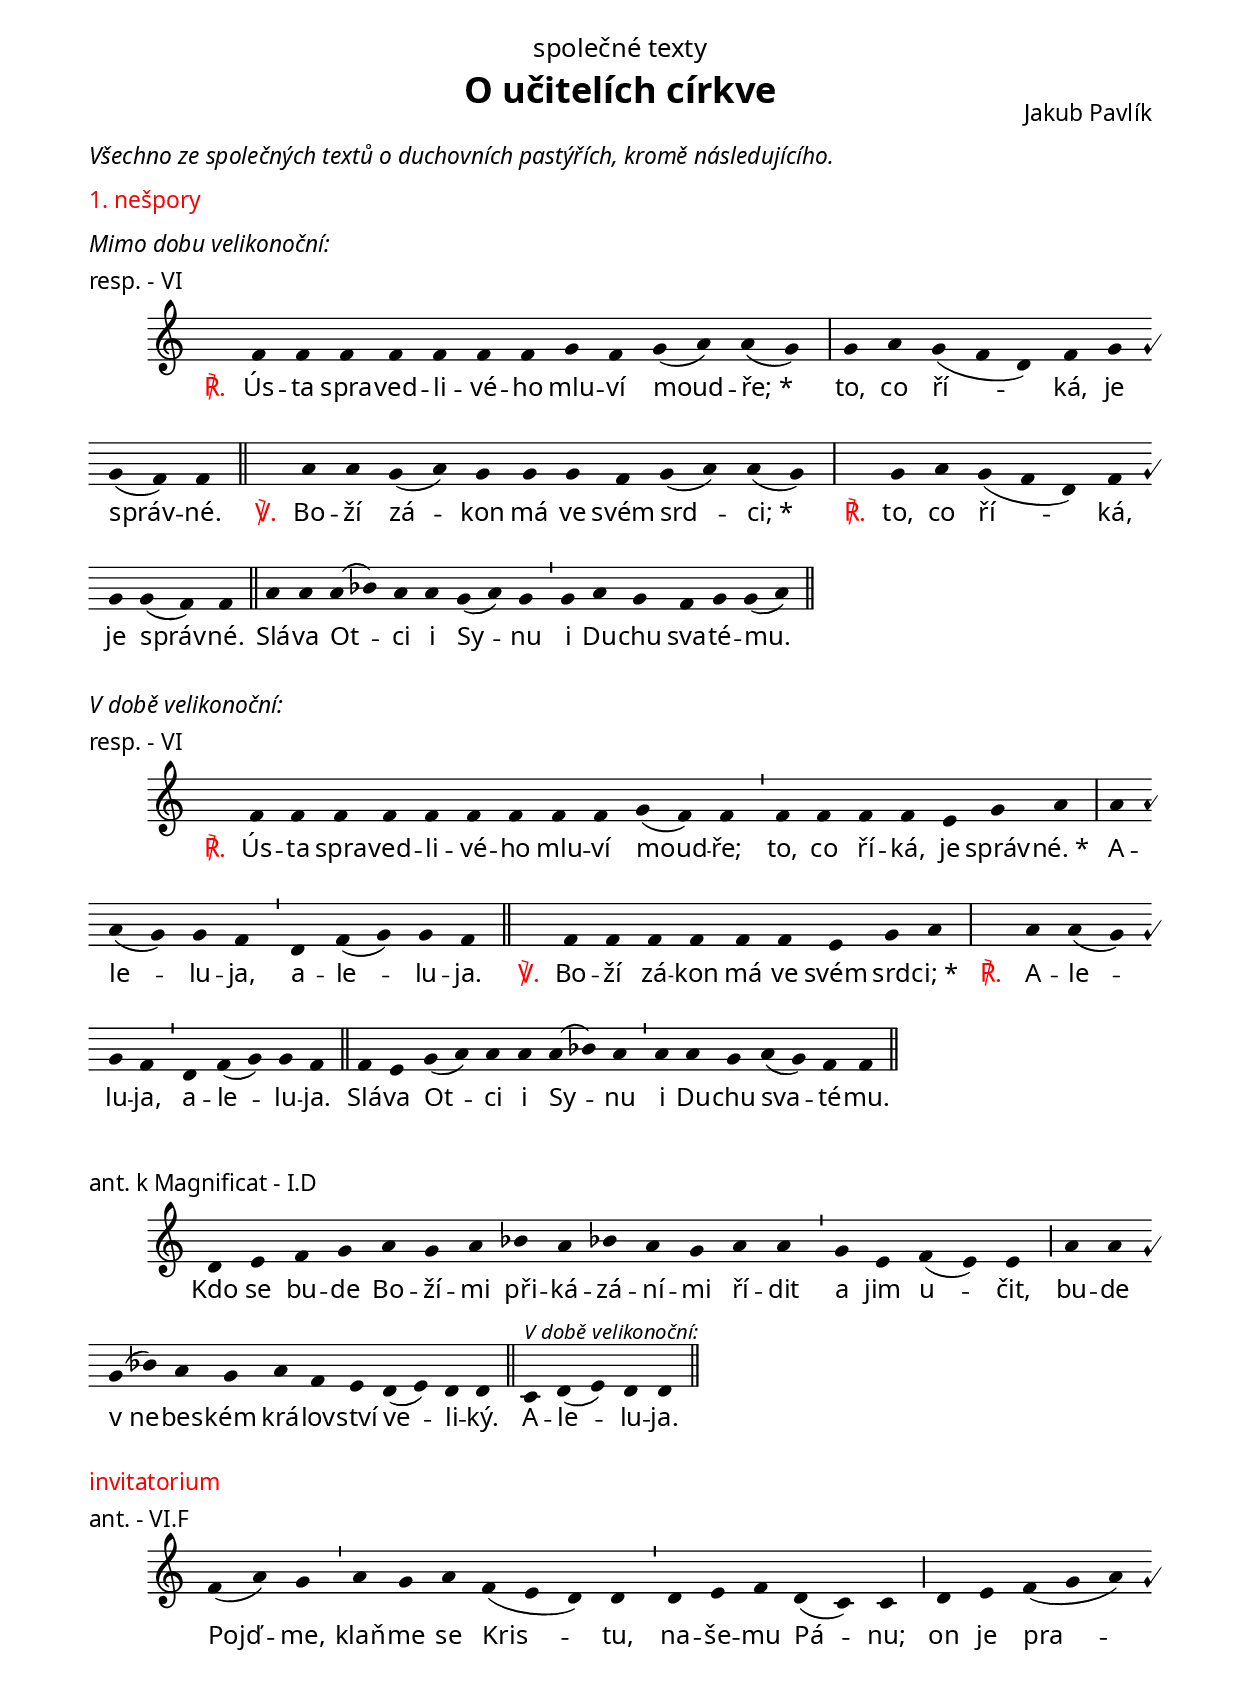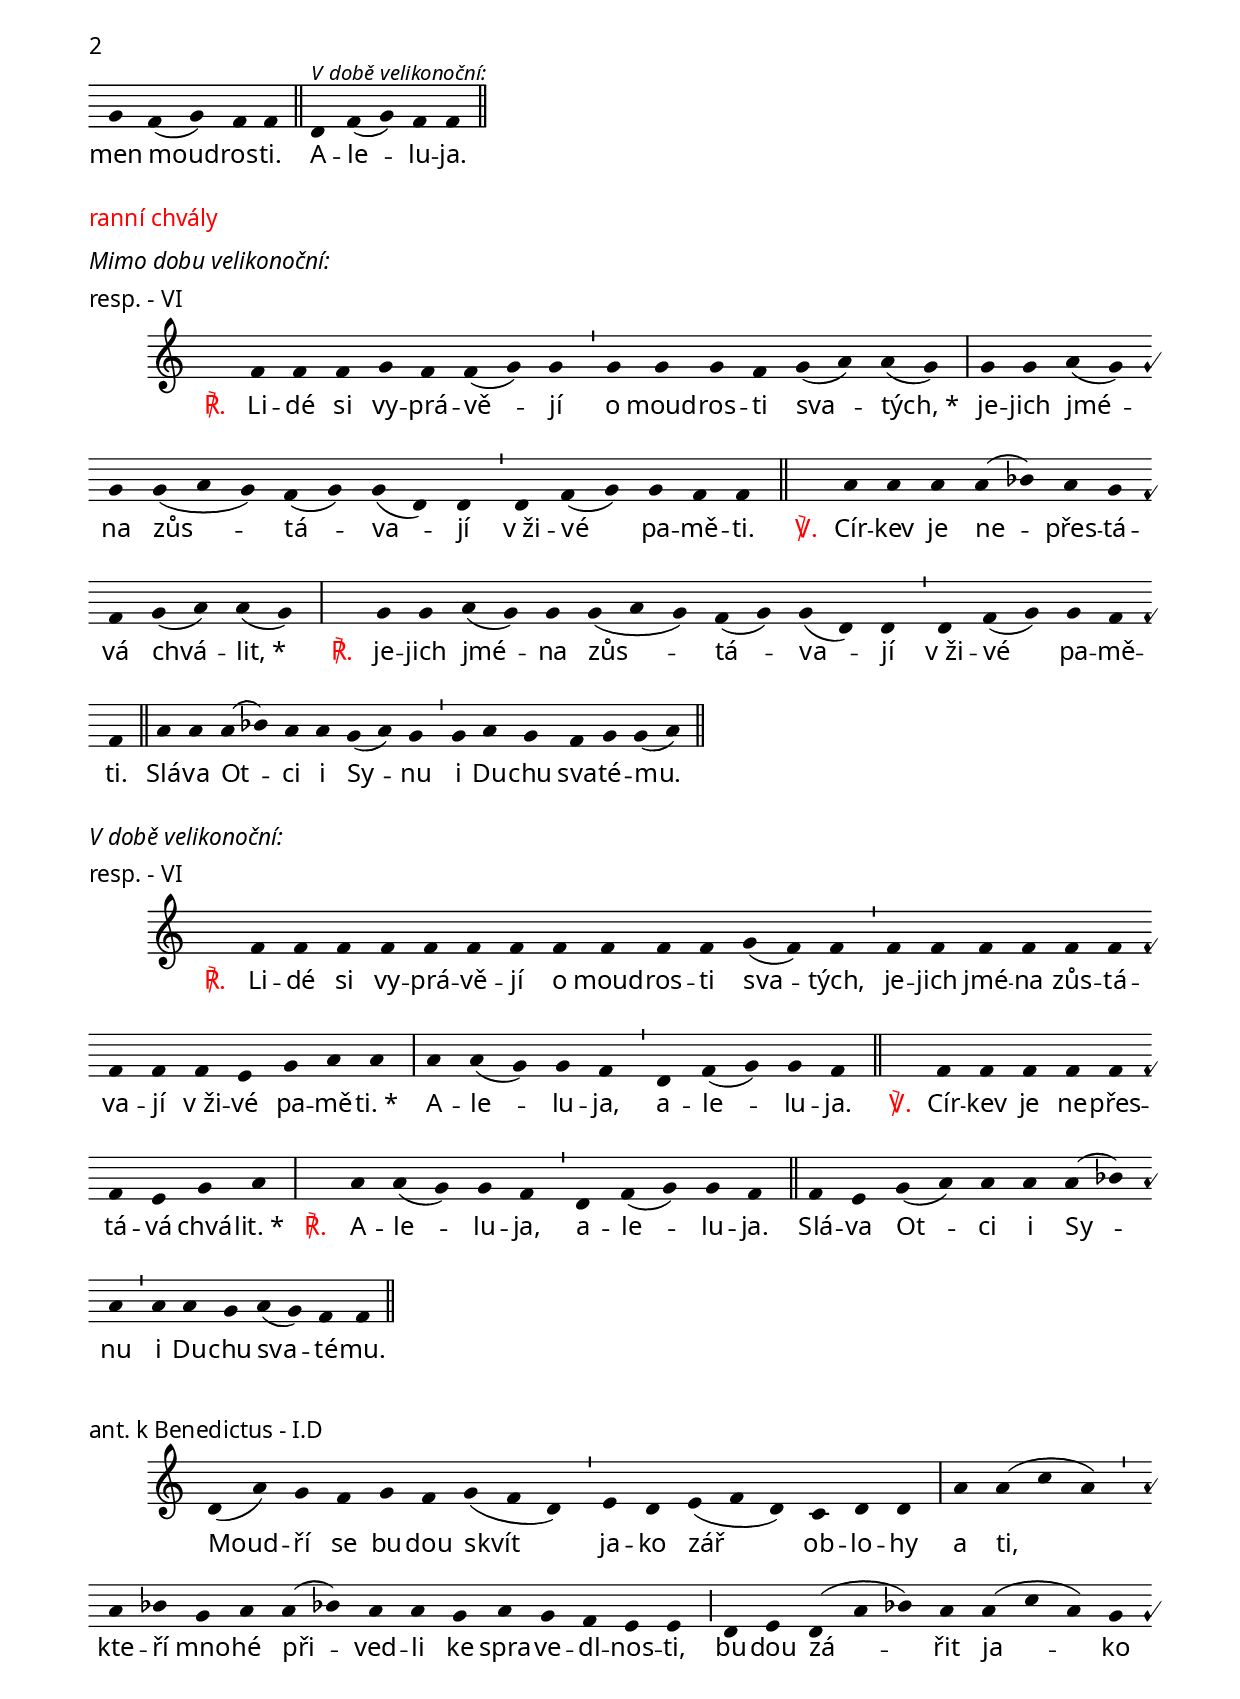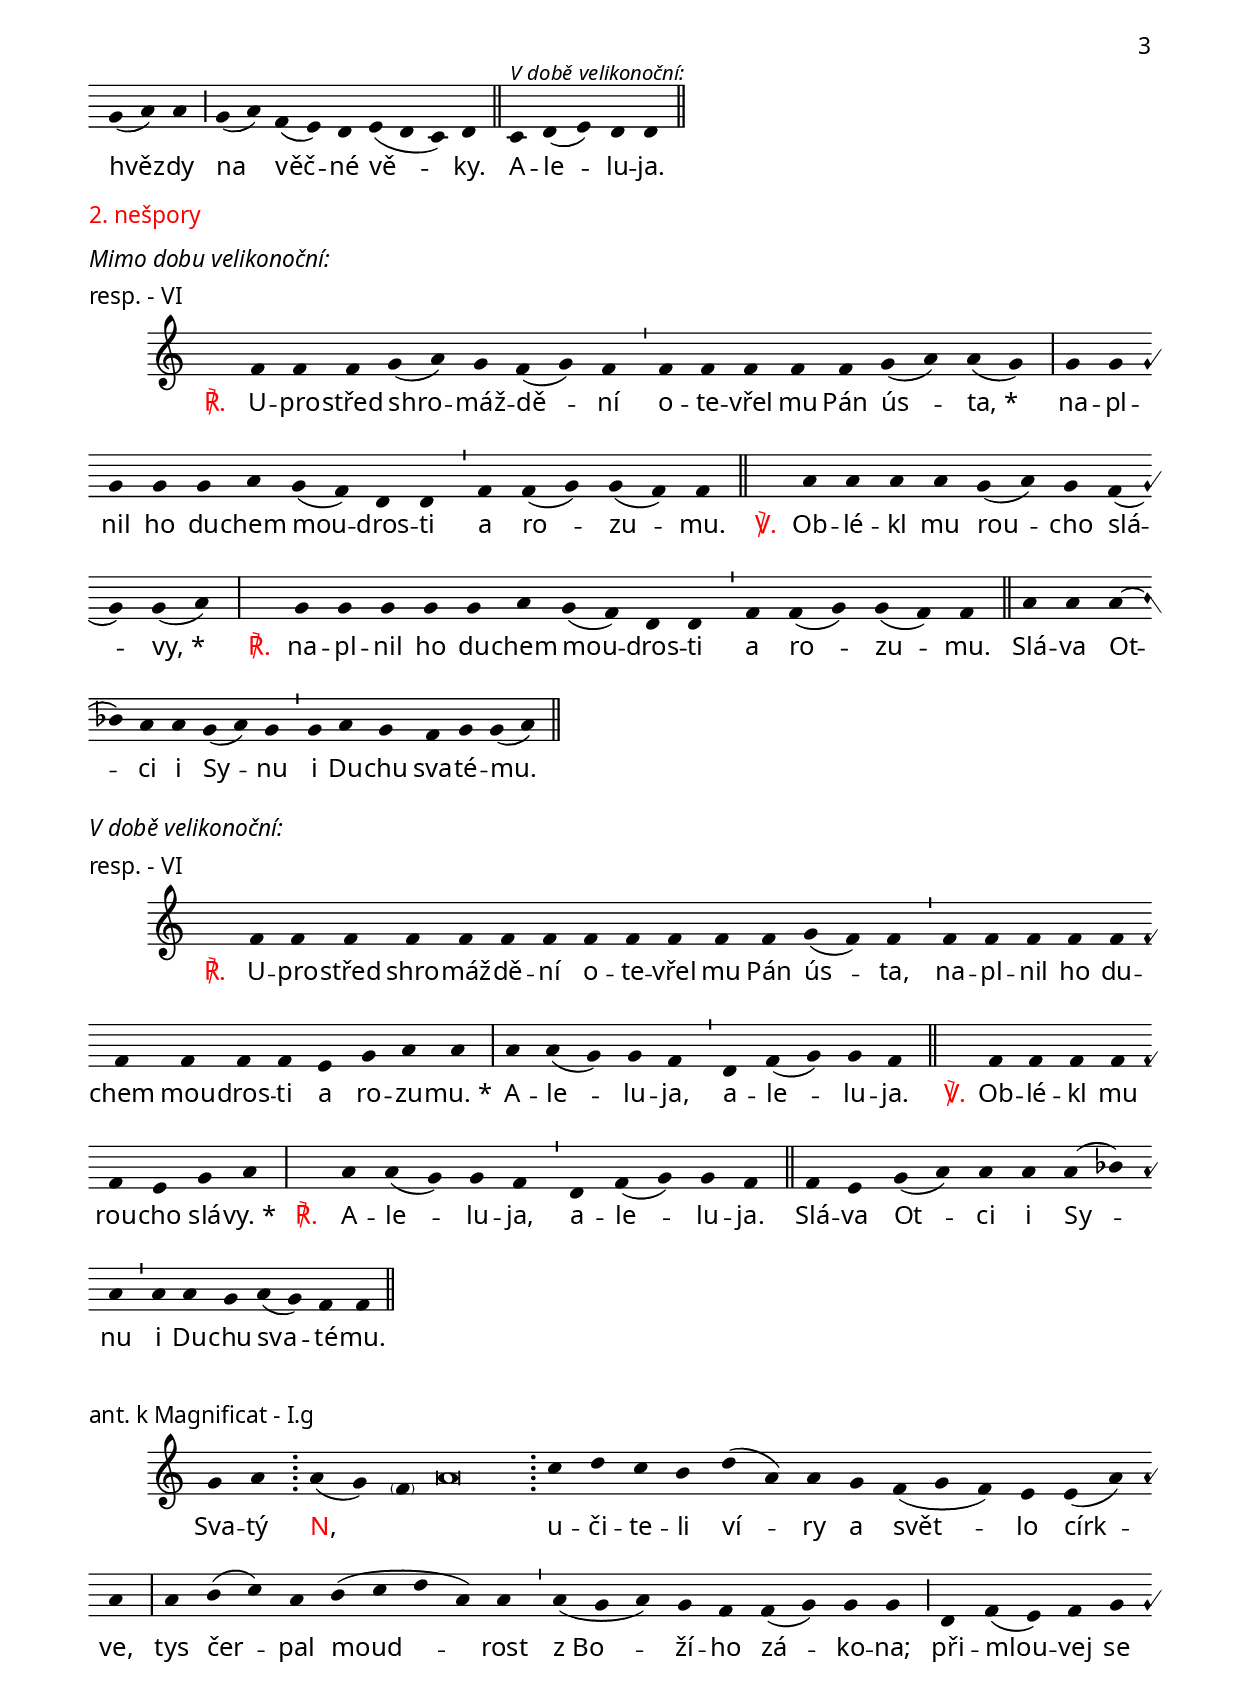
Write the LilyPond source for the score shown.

\version "2.17.24"

\include "../spolecne.ly"
\include "../dilyresponsorii.ly"

\header {
  title = \markup\titleCommune "O učitelích církve"
  composer = "Jakub Pavlík"
}

\markup\justify\italic{
  Všechno ze společných textů o duchovních pastýřích, kromě následujícího.
}

\markup {\nadpisHodinka {"1. nešpory"}}

\markup\italic{Mimo dobu velikonoční:}

\score {
  \relative c' {
    \choralniRezim
    
    % R
    \neviditelna f
    f4 f f f f f f g f g( a) a( g) \barMax
    g a g( f d) f g g( f) f \barFinalis
    % V
    \neviditelna a
    a a g( a) g g g f g( a) a( g) \barMax
    % R
    \neviditelna a
    g a g( f d) f g g( f) f \barFinalis
    % Slava
    \respVIdoxologie \barFinalis
  }
  \addlyrics {
    \Response Ús -- ta spra -- ved -- li -- vé -- ho mlu -- ví moud -- ře;_*
    to, co ří -- ká, je správ -- né.
    \Verse Bo -- ží zá -- kon má ve svém srd -- ci;_*
    \Response to, co ří -- ká, je správ -- né.
    \textRespDoxologie
  }
  \header {
    quid = "resp."
    modus = "VI"
    id = "1ne-resp"
    piece = \markup {\sestavTitulekResp}
  }
}

\markup\italic{V době velikonoční:}

\score {
  \relative c' {
    \choralniRezim
    
    % R
    \neviditelna f
    f4 f f f f f f f f g( f) f \barMin 
    f f f f e g a \barMax
    \respVIalelujaResponsum \barFinalis
    % V
    \neviditelna f
    f f f f f f e g a \barMax
    % R
    \neviditelna a
    \respVIalelujaResponsum \barFinalis
    % Slava
    \respVIalelujaDoxologie \barFinalis
  }
  \addlyrics {
    \Response Ús -- ta spra -- ved -- li -- vé -- ho mlu -- ví moud -- ře;
    to, co ří -- ká, je správ -- né._* \textRespAleluja
    \Verse Bo -- ží zá -- kon má ve svém srd -- ci;_*
    \Response \textRespAleluja
    \textRespDoxologie
  }
  \header {
    quid = "resp."
    modus = "VI"
    id = "1ne-resp-velik"
    piece = \markup {\sestavTitulekResp}
  }
} 

\score {
  \relative c' {
    \choralniRezim
    d e f g a g a bes a bes a g a a \barMin
    g e f( e) e \barMaior
    a a g( bes) a g a f e d( e) d d \barFinalis
    
    c^\markup\rubrVelikAleluja d( e) d d \barFinalis
  }
  \addlyrics {
    Kdo se bu -- de Bo -- ží -- mi při -- ká -- zá -- ní -- mi ří -- dit
    a jim u -- čit,
    bu -- de v_ne -- bes -- kém krá -- lov -- ství ve -- li -- ký.
    
    A -- le -- lu -- ja.
  }
  \header {
    quid = "ant. k Magnificat"
    modus = "I"
    differentia = "D" 
    psalmus = ""
    id = "1ne-amag"
    piece = \markup {\sestavTitulekBezZalmu}
  }
}

\markup {\nadpisHodinka {"invitatorium"}}

\score {
  \relative c' {
    \choralniRezim
    f4( a) g \barMin a g a f( e d) d \barMin
    d e f d( c) c \barMaior
    d e f( g a) g f( g) f f \barFinalis
    
    d^\markup\rubrVelikAleluja f( g) f f \barFinalis
  }
  \addlyrics {
    Pojď -- me, klaň -- me se Kris -- tu,
    na -- še -- mu Pá -- nu;
    on je pra -- men moud -- ros -- ti.
    
    A -- le -- lu -- ja.
  }
  \header {
    quid = "ant."
    modus = "VI"
    differentia = "F" 
    psalmus = ""
    id = "invit"
    piece = \markup {\sestavTitulekBezZalmu}
  }
}

\markup {\nadpisHodinka {"ranní chvály"}}

\markup\italic{Mimo dobu velikonoční:}

\score {
  \relative c' {
    \choralniRezim
    
    % R
    \neviditelna f
    f4 f f g f f( g) g \barMin g g g f g( a) a( g) \barMax
    g g a( g) g 
    g( a g) f( g) g( d) d \barMin d f( g) g f f \barFinalis
    % V
    \neviditelna a
    a4 a a a( bes) a g f g( a) a( g) \barMax
    % R
    \neviditelna a
    g g a( g) g 
    g( a g) f( g) g( d) d \barMin d f( g) g f f \barFinalis
    % Slava
    \respVIdoxologie \barFinalis
  }
  \addlyrics {
    \Response Li -- dé si vy -- prá -- vě -- jí o moud -- ros -- ti sva -- tých,_*
    je -- jich jmé -- na zůs -- tá -- va -- jí v_ži -- vé pa -- mě -- ti.
    \Verse Cír -- kev je ne -- přes -- tá -- vá chvá -- lit,_*
    \Response je -- jich jmé -- na zůs -- tá -- va -- jí v_ži -- vé pa -- mě -- ti.
    \textRespDoxologie
  }
  \header {
    quid = "resp."
    modus = "VI"
    id = "rch-resp"
    fons = "Cyril a Metoděj, r.ch."
    piece = \markup {\sestavTitulekResp}
  }
}

\markup\italic{V době velikonoční:}

\score {
  \relative c' {
    \choralniRezim
    
    % R
    \neviditelna f
    f4 f f f f f f f f f f g( f) f \barMin
    f f f f f f f f f e g a a \barMax
    \respVIalelujaResponsum \barFinalis
    % V
    \neviditelna f
    f f f f f f e g a \barMax
    % R
    \neviditelna a
    \respVIalelujaResponsum \barFinalis
    % Slava
    \respVIalelujaDoxologie \barFinalis
  }
  \addlyrics {
    \Response Li -- dé si vy -- prá -- vě -- jí o moud -- ros -- ti sva -- tých,
    je -- jich jmé -- na zůs -- tá -- va -- jí v_ži -- vé pa -- mě -- ti._* \textRespAleluja
    \Verse Cír -- kev je ne -- přes -- tá -- vá chvá -- lit._*
    \Response \textRespAleluja
    \textRespDoxologie
  }
  \header {
    quid = "resp."
    modus = "VI"
    id = "rch-resp-velik"
    piece = \markup {\sestavTitulekResp}
  }
} 

\score {
  \relative c' {
    \choralniRezim
    d4( a') g f g f g( f d) \barMin e d e( f d) c d d \barMax
    a'4 a( c a) \barMin a bes g a a( bes) a a g a g f e e \barMaior
    d e d( a' bes) a a( c a) g g( a) a \barMaior
    g( a) f( e) d e( d c) d \barFinalis
    
    c^\markup\rubrVelikAleluja d( e) d d \barFinalis
  }
  \addlyrics {
    Moud -- ří se bu -- dou skvít ja -- ko zář ob -- lo -- hy
    a ti, kte -- ří mno -- hé při -- ved -- li ke spra -- ve -- dl -- nos -- ti,
    bu -- dou zá -- řit ja -- ko hvěz -- dy
    na věč -- né vě -- ky.
    
    A -- le -- lu -- ja.
  }
  \header {
    quid = "ant. k Benedictus"
    modus = "I"
    differentia = "D" 
    psalmus = ""
    id = "rch-aben"
    piece = \markup {\sestavTitulekBezZalmu}
  }
}

\markup {\nadpisHodinka {"2. nešpory"}}

\markup\italic{Mimo dobu velikonoční:}

\score {
  \relative c' {
    \choralniRezim
    
    % R
    \neviditelna f
    f4 f f g( a) g f( g) f \barMin
    f f f f f g( a) a( g) \barMax
    g g g g g a g( f) d d \barMin f f( g) g( f) f \barFinalis
    % V
    \neviditelna a
    a4 a a a g( a) g f( g) g( a) \barMax
    % R
    \neviditelna a
    g g g g g a g( f) d d \barMin f f( g) g( f) f \barFinalis
    % Slava
    \respVIdoxologie \barFinalis
  }
  \addlyrics {
    \Response U -- pro -- střed shro -- máž -- dě -- ní 
    o -- te -- vřel mu Pán ús -- ta,_*
    na -- pl -- nil ho du -- chem mou -- dros -- ti a ro -- zu -- mu.
    \Verse Ob -- lé -- kl mu rou -- cho slá -- vy,_*
    \Response na -- pl -- nil ho du -- chem mou -- dros -- ti a ro -- zu -- mu.
    \textRespDoxologie
  }
  \header {
    quid = "resp."
    modus = "VI"
    id = "2ne-resp"
    piece = \markup {\sestavTitulekResp}
  }
}

\markup\italic{V době velikonoční:}

\score {
  \relative c' {
    \choralniRezim
    
    % R
    \neviditelna f
    f4 f f f f f f f f f f f g( f) f \barMin
    f f f f f f f f f e g a a \barMax
    \respVIalelujaResponsum \barFinalis
    % V
    \neviditelna f
    f4 f f f f e g a \barMax
    % R
    \neviditelna a
    \respVIalelujaResponsum \barFinalis
    % Slava
    \respVIalelujaDoxologie \barFinalis
  }
  \addlyrics {
    \Response U -- pro -- střed shro -- máž -- dě -- ní 
    o -- te -- vřel mu Pán ús -- ta,
    na -- pl -- nil ho du -- chem mou -- dros -- ti a ro -- zu -- mu._* \textRespAleluja
    \Verse Ob -- lé -- kl mu rou -- cho slá -- vy._*
    \Response \textRespAleluja
    \textRespDoxologie
  }
  \header {
    quid = "resp."
    modus = "VI"
    id = "2ne-resp-velik"
    piece = \markup {\sestavTitulekResp}
  }
} 

\score {
  \relative c'' {
    \choralniRezim
    g4 a
    \bar ";" a( g) \parenthesize f a\breve \bar ";"
    c4 d c b d( a) a g f( g f) e e( a) a \barMax
    a b( c) a b( c d a) a \barMin a( g a) g f f( g) g g \barMaior
    d f( e) f g g( f e) d \barMin f f d c c( d) d \barFinalis
  }
  \addlyrics {
    Sva -- tý 
    \markup\concat{\Nomen ,} \skip 1 \skip 1
    u -- či -- te -- li ví -- ry a svět -- lo círk -- ve,
    tys čer -- pal moud -- rost z_Bo -- ží -- ho zá -- ko -- na;
    při -- mlou -- vej se za nás u Bo -- ží -- ho Sy -- na.
    
    A -- le -- lu -- ja.
  }
  \header {
    quid = "ant. k Magnificat"
    modus = "I"
    differentia = "g" 
    psalmus = ""
    id = "2ne-amag"
    piece = \markup {\sestavTitulekBezZalmu}
  }
}